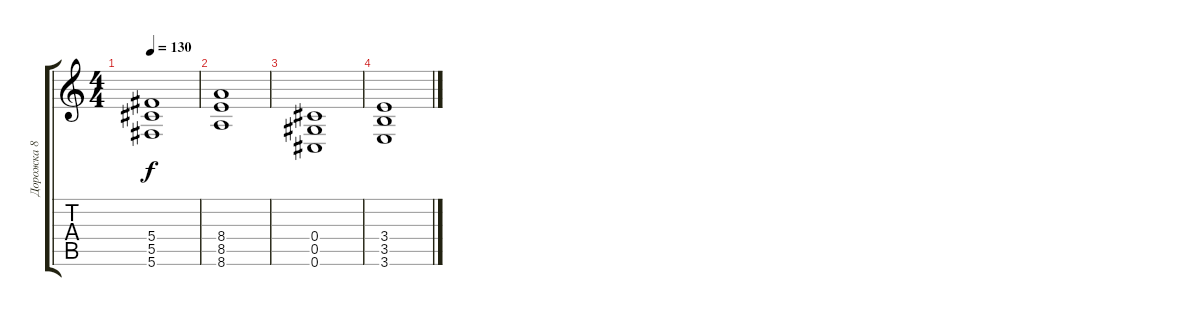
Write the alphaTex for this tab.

\track ("Дорожка 8" "Дорожка 8") {instrument distortionguitar}
\staff {score tabs}
\tuning (Eb4 Bb3 Gb3 Db3 Ab2 Db2) {hide}
\ts (4 4)
\tempo 130
\clef g2
\ks c
(5.4 5.5 5.6).1{dy f} |
(8.4 8.5 8.6).1 |
(0.4 0.5 0.6).1 |
(3.4 3.5 3.6).1
